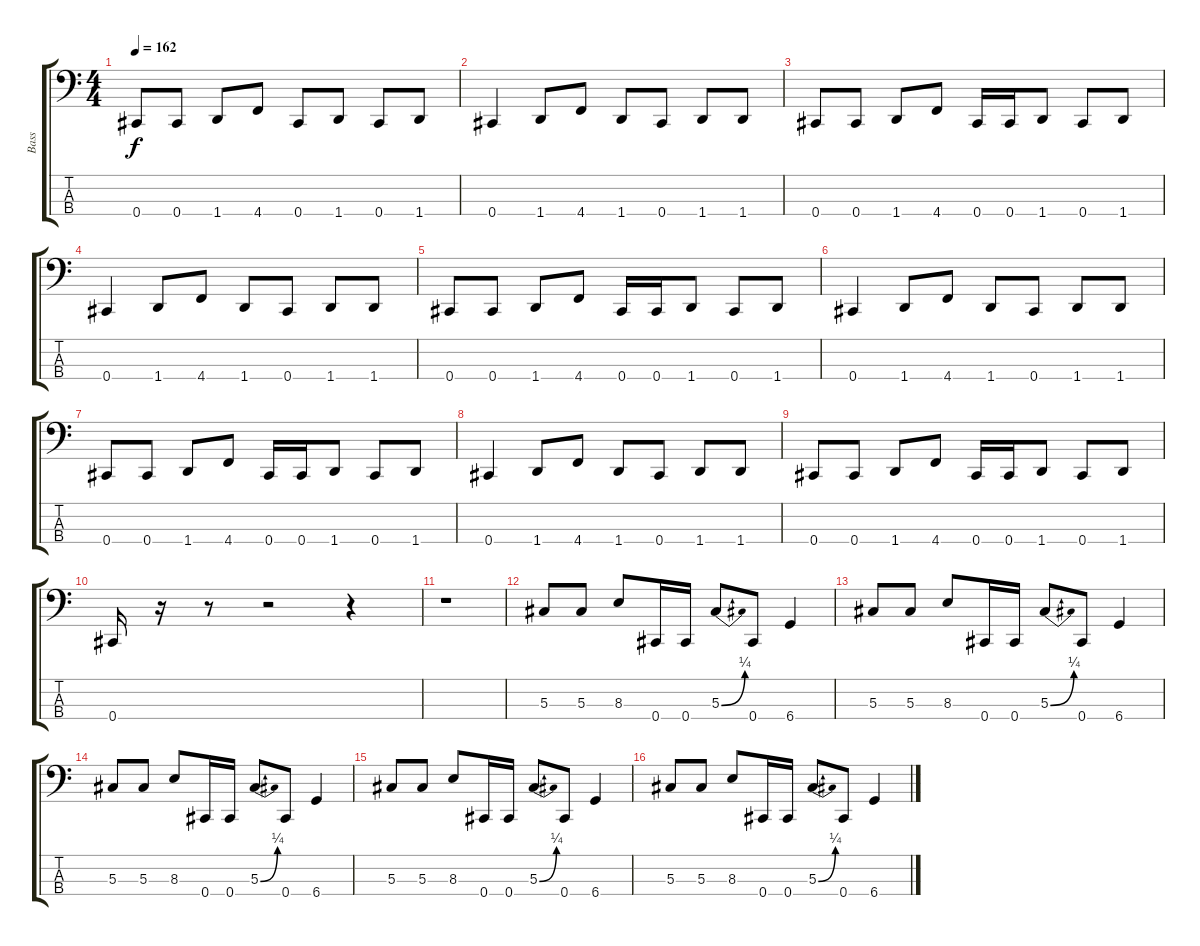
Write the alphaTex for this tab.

\track ("Bass" "Bass") {instrument electricbassfinger}
\staff {score tabs}
\tuning (Gb2 Db2 Ab1 Db1) {hide}
\ts (4 4)
\tempo 162
\clef f4
\ks c
0.4.8{dy f} 0.4.8 1.4.8 4.4.8 0.4.8 1.4.8 0.4.8 1.4.8 |
0.4.4 1.4.8 4.4.8 1.4.8 0.4.8 1.4.8 1.4.8 |
0.4.8 0.4.8 1.4.8 4.4.8 0.4.16 0.4.16 1.4.8 0.4.8 1.4.8 |
0.4.4 1.4.8 4.4.8 1.4.8 0.4.8 1.4.8 1.4.8 |
0.4.8 0.4.8 1.4.8 4.4.8 0.4.16 0.4.16 1.4.8 0.4.8 1.4.8 |
0.4.4 1.4.8 4.4.8 1.4.8 0.4.8 1.4.8 1.4.8 |
0.4.8 0.4.8 1.4.8 4.4.8 0.4.16 0.4.16 1.4.8 0.4.8 1.4.8 |
0.4.4 1.4.8 4.4.8 1.4.8 0.4.8 1.4.8 1.4.8 |
0.4.8 0.4.8 1.4.8 4.4.8 0.4.16 0.4.16 1.4.8 0.4.8 1.4.8 |
0.4.16 r.16 r.8 r.2 r.4 |
r.1 |
5.3.8 5.3.8 8.3.8 0.4.16 0.4.16 5.3{be (bend 0 0 60 1)}.8 0.4.8 6.4.4 |
5.3.8 5.3.8 8.3.8 0.4.16 0.4.16 5.3{be (bend 0 0 60 1)}.8 0.4.8 6.4.4 |
5.3.8 5.3.8 8.3.8 0.4.16 0.4.16 5.3{be (bend 0 0 60 1)}.8 0.4.8 6.4.4 |
5.3.8 5.3.8 8.3.8 0.4.16 0.4.16 5.3{be (bend 0 0 60 1)}.8 0.4.8 6.4.4 |
5.3.8 5.3.8 8.3.8 0.4.16 0.4.16 5.3{be (bend 0 0 60 1)}.8 0.4.8 6.4.4
